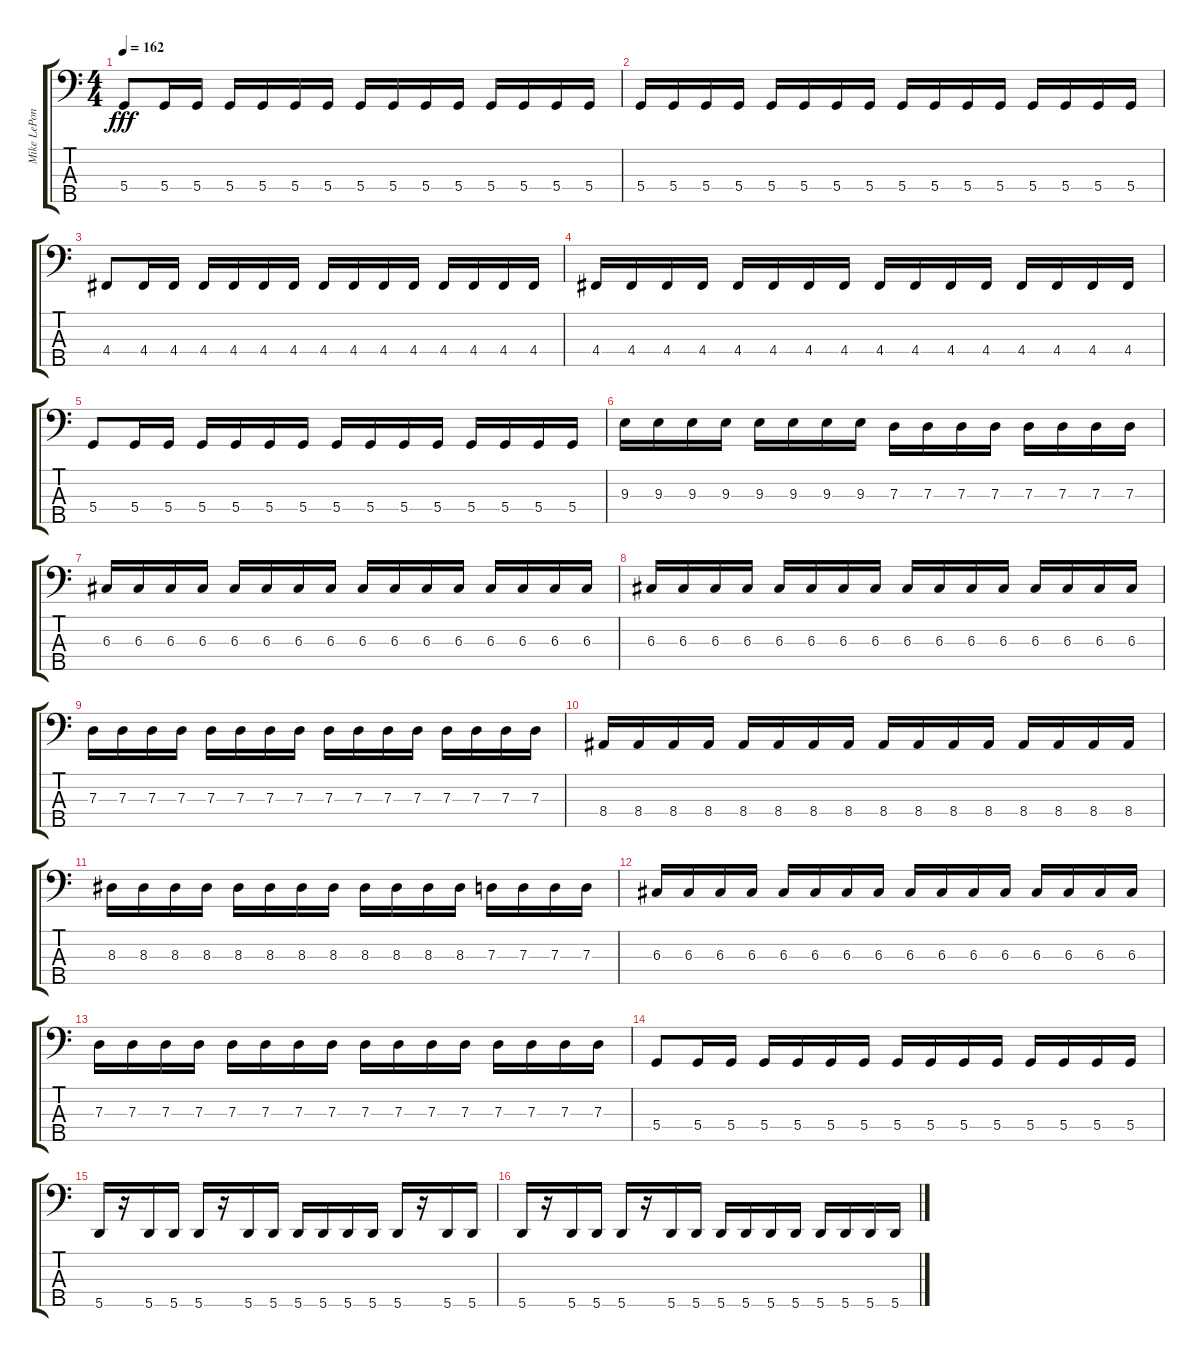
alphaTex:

\track ("Mike LePond" "Mike LePon") {instrument electricbassfinger}
\staff {score tabs}
\tuning (F2 C2 G1 D1 A0) {hide}
\ts (4 4)
\tempo 162
\clef f4
\ks aminor
5.4.8{dy fff} 5.4.16 5.4.16 5.4.16 5.4.16 5.4.16 5.4.16 5.4.16 5.4.16 5.4.16 5.4.16 5.4.16 5.4.16 5.4.16 5.4.16 |
5.4.16 5.4.16 5.4.16 5.4.16 5.4.16 5.4.16 5.4.16 5.4.16 5.4.16 5.4.16 5.4.16 5.4.16 5.4.16 5.4.16 5.4.16 5.4.16 |
4.4.8 4.4.16 4.4.16 4.4.16 4.4.16 4.4.16 4.4.16 4.4.16 4.4.16 4.4.16 4.4.16 4.4.16 4.4.16 4.4.16 4.4.16 |
4.4.16 4.4.16 4.4.16 4.4.16 4.4.16 4.4.16 4.4.16 4.4.16 4.4.16 4.4.16 4.4.16 4.4.16 4.4.16 4.4.16 4.4.16 4.4.16 |
5.4.8 5.4.16 5.4.16 5.4.16 5.4.16 5.4.16 5.4.16 5.4.16 5.4.16 5.4.16 5.4.16 5.4.16 5.4.16 5.4.16 5.4.16 |
9.3.16 9.3.16 9.3.16 9.3.16 9.3.16 9.3.16 9.3.16 9.3.16 7.3.16 7.3.16 7.3.16 7.3.16 7.3.16 7.3.16 7.3.16 7.3.16 |
6.3.16 6.3.16 6.3.16 6.3.16 6.3.16 6.3.16 6.3.16 6.3.16 6.3.16 6.3.16 6.3.16 6.3.16 6.3.16 6.3.16 6.3.16 6.3.16 |
6.3.16 6.3.16 6.3.16 6.3.16 6.3.16 6.3.16 6.3.16 6.3.16 6.3.16 6.3.16 6.3.16 6.3.16 6.3.16 6.3.16 6.3.16 6.3.16 |
7.3.16 7.3.16 7.3.16 7.3.16 7.3.16 7.3.16 7.3.16 7.3.16 7.3.16 7.3.16 7.3.16 7.3.16 7.3.16 7.3.16 7.3.16 7.3.16 |
8.4.16 8.4.16 8.4.16 8.4.16 8.4.16 8.4.16 8.4.16 8.4.16 8.4.16 8.4.16 8.4.16 8.4.16 8.4.16 8.4.16 8.4.16 8.4.16 |
8.3.16 8.3.16 8.3.16 8.3.16 8.3.16 8.3.16 8.3.16 8.3.16 8.3.16 8.3.16 8.3.16 8.3.16 7.3.16 7.3.16 7.3.16 7.3.16 |
6.3.16 6.3.16 6.3.16 6.3.16 6.3.16 6.3.16 6.3.16 6.3.16 6.3.16 6.3.16 6.3.16 6.3.16 6.3.16 6.3.16 6.3.16 6.3.16 |
7.3.16 7.3.16 7.3.16 7.3.16 7.3.16 7.3.16 7.3.16 7.3.16 7.3.16 7.3.16 7.3.16 7.3.16 7.3.16 7.3.16 7.3.16 7.3.16 |
5.4.8 5.4.16 5.4.16 5.4.16 5.4.16 5.4.16 5.4.16 5.4.16 5.4.16 5.4.16 5.4.16 5.4.16 5.4.16 5.4.16 5.4.16 |
5.5.16 r.16 5.5.16 5.5.16 5.5.16 r.16 5.5.16 5.5.16 5.5.16 5.5.16 5.5.16 5.5.16 5.5.16 r.16 5.5.16 5.5.16 |
5.5.16 r.16 5.5.16 5.5.16 5.5.16 r.16 5.5.16 5.5.16 5.5.16 5.5.16 5.5.16 5.5.16 5.5.16 5.5.16 5.5.16 5.5.16
